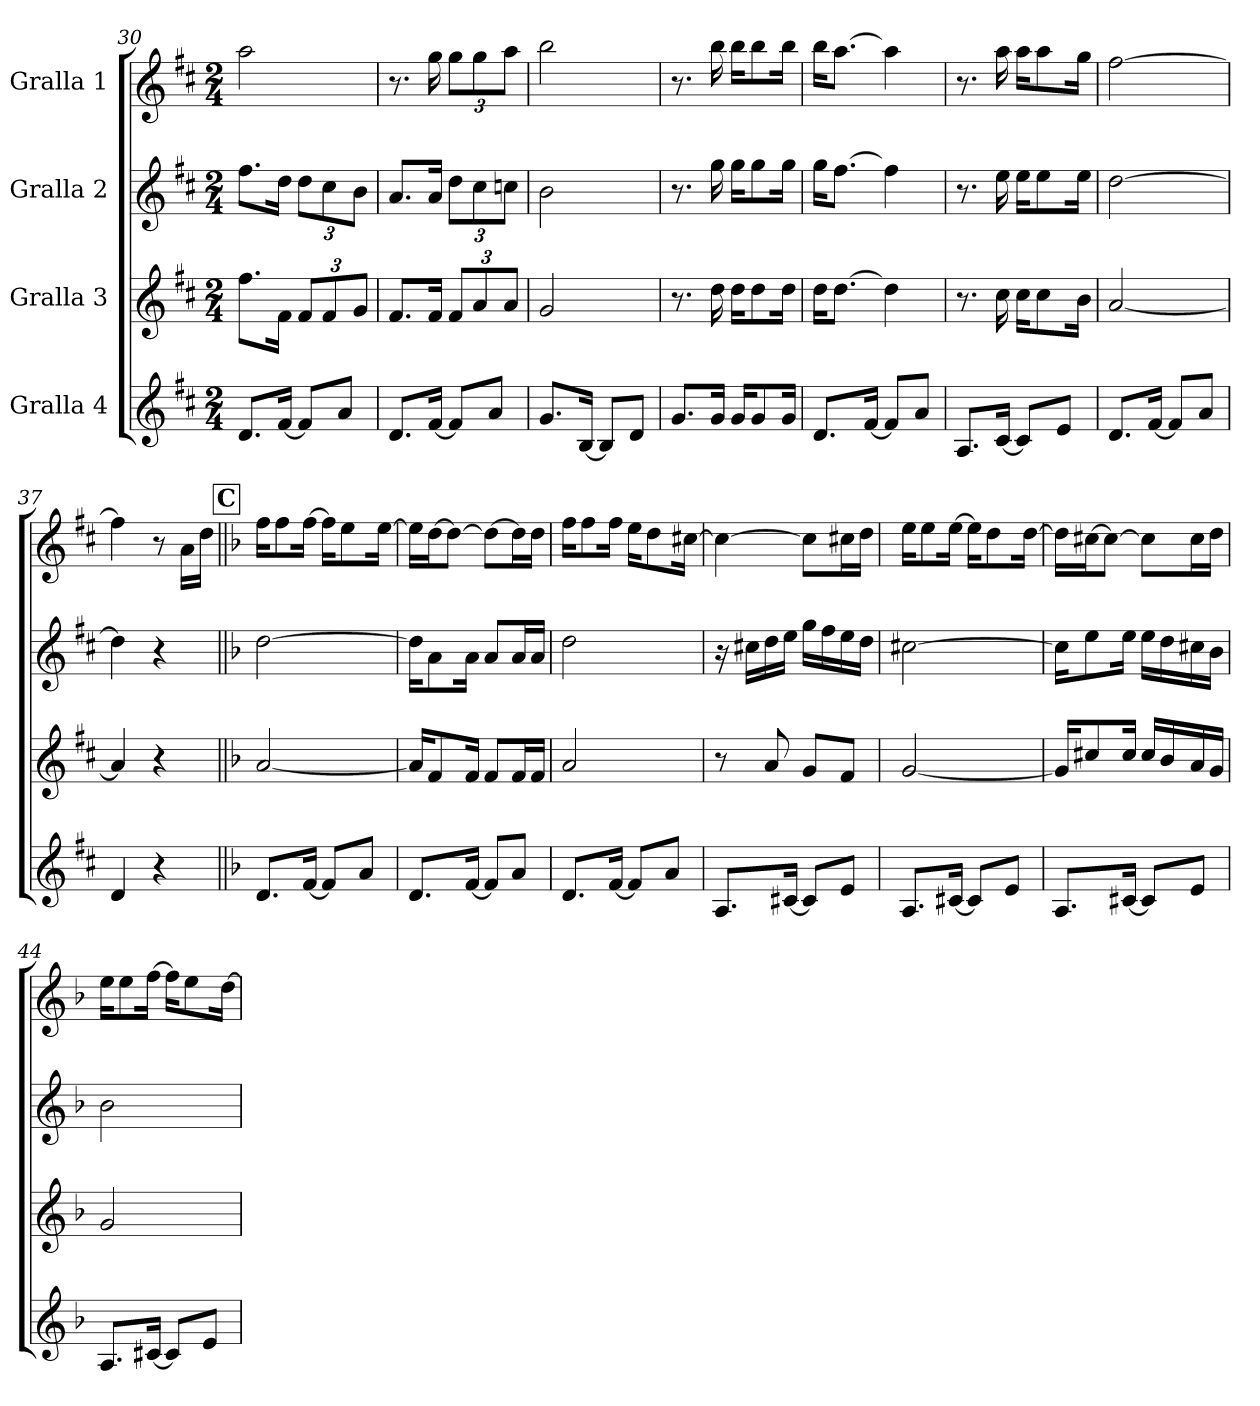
**kern	**kern	**kern	**kern
*part4	*part3	*part2	*part1
*staff4	*staff3	*staff2	*staff1
*I"Gralla 4	*I"Gralla 3	*I"Gralla 2	*I"Gralla 1
!!LO:LB:g=z
*clefG2	*clefG2	*clefG2	*clefG2
*k[f#c#]	*k[f#c#]	*k[f#c#]	*k[f#c#]
*D:	*D:	*D:	*D:
*M2/4	*M2/4	*M2/4	*M2/4
=30	=30	=30	=30
8.d/L	8.ff#\L	8.ff#\L	2aa\
[16f#/Jk	16f#\Jk	16dd\Jk	.
*	*Xbrackettup	*Xbrackettup	*
8f#/L]	12f#/L	12dd\L	.
.	12f#/	12cc#\	.
8a/J	.	.	.
.	12g/J	12b\J	.
=31	=31	=31	=31
8.d/L	8.f#/L	8.a/L	8.r
[16f#/Jk	16f#/Jk	16a/Jk	16gg\
*	*	*	*Xbrackettup
8f#/L]	12f#/L	12dd\L	12gg\L
.	12a/	12cc#\	12gg\
8a/J	.	.	.
.	12a/J	12ccn\J	12aa\J
=32	=32	=32	=32
8.g/L	2g/	2b\	2bb\
[16B/Jk	.	.	.
8B/L]	.	.	.
8d/J	.	.	.
=33	=33	=33	=33
8.g/L	8.r	8.r	8.r
16g/Jk	16dd\	16gg\	16bb\
16g/KL	16dd\KL	16gg\KL	16bb\KL
8g/	8dd\	8gg\	8bb\
16g/Jk	16dd\Jk	16gg\Jk	16bb\Jk
=34	=34	=34	=34
8.d/L	16dd\KL	16gg\KL	16bb\KL
.	[8.dd\J	[8.ff#\J	[8.aa\J
[16f#/Jk	.	.	.
8f#/L]	4dd\]	4ff#\]	4aa\]
8a/J	.	.	.
=35	=35	=35	=35
8.A/L	8.r	8.r	8.r
[16c#/Jk	16cc#\	16ee\	16aa\
8c#/L]	16cc#\KL	16ee\KL	16aa\KL
.	8cc#\	8ee\	8aa\
8e/J	.	.	.
.	16b\Jk	16ee\Jk	16gg\Jk
=36	=36	=36	=36
8.d/L	[2a/	[2dd\	[2ff#\
[16f#/Jk	.	.	.
8f#/L]	.	.	.
8a/J	.	.	.
=37	=37	=37	=37
4d/	4a/]	4dd\]	4ff#\]
4r	4r	4r	8r
.	.	.	16a\LL
.	.	.	16dd\JJ
!!LO:LB:g=z
!!LO:REH:place=s1:a:B:fs=9.6:t=C
=38||	=38||	=38||	=38||
*k[b-]	*k[b-]	*k[b-]	*k[b-]
*F:	*F:	*F:	*F:
8.d/L	[2a/	[2dd\	16ff\KL
.	.	.	8ff\
[16f/Jk	.	.	[16ff\Jk
8f/L]	.	.	16ff\KL]
.	.	.	8ee\
8a/J	.	.	.
.	.	.	[16ee\Jk
=39	=39	=39	=39
8.d/L	16a/KL]	16dd\KL]	16ee\LL]
.	8f/	8a\	[16dd\J
.	.	.	8dd\J_
[16f/Jk	16f/Jk	16a\Jk	.
8f/L]	8f/L	8a/L	8dd\L_
8a/J	16f/L	16a/L	16dd\L]
.	16f/JJ	16a/JJ	16dd\JJ
=40	=40	=40	=40
8.d/L	2a/	2dd\	16ff\KL
.	.	.	8ff\
[16f/Jk	.	.	16ff\Jk
8f/L]	.	.	16ee\KL
.	.	.	8dd\
8a/J	.	.	.
.	.	.	[16cc#X\Jk
=41	=41	=41	=41
8.A/L	8r	16r	4cc#\_
.	.	16cc#X\LL	.
.	8a/	16dd\	.
[16c#X/Jk	.	16ee\JJ	.
8c#/L]	8g/L	16gg\LL	8cc#\L]
.	.	16ff\	.
8e/J	8f/J	16ee\	16cc#X\L
.	.	16dd\JJ	16dd\JJ
=42	=42	=42	=42
8.A/L	[2g/	[2cc#X\	16ee\KL
.	.	.	8ee\
[16c#X/Jk	.	.	[16ee\Jk
8c#/L]	.	.	16ee\KL]
.	.	.	8dd\
8e/J	.	.	.
.	.	.	[16dd\Jk
=43	=43	=43	=43
8.A/L	16g/KL]	16cc#\KL]	16dd\LL]
.	8cc#X/	8ee\	[16cc#X\J
.	.	.	8cc#\J_
[16c#X/Jk	16cc#/Jk	16ee\Jk	.
8c#/L]	16cc#/LL	16ee\LL	8cc#\L]
.	16b-/	16dd\	.
8e/J	16a/	16cc#X\	16cc#\L
.	16g/JJ	16b-\JJ	16dd\JJ
=44	=44	=44	=44
8.A/L	2g/	2b-\	16ee\KL
.	.	.	8ee\
[16c#X/Jk	.	.	[16ff\Jk
8c#/L]	.	.	16ff\KL]
.	.	.	8ee\
8e/J	.	.	.
.	.	.	[16dd\Jk
=	=	=	=
*-	*-	*-	*-
